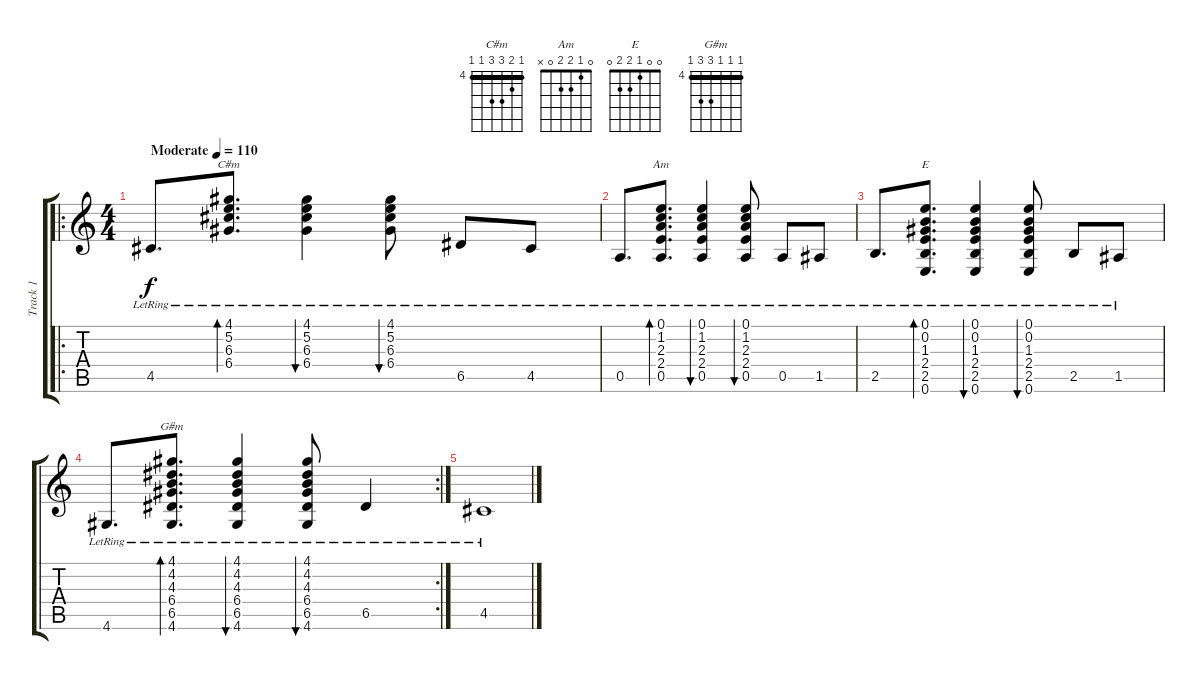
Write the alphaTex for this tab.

\track ("Track 1" "Track 1") {instrument acousticguitarsteel}
\staff {score tabs}
\tuning (E4 B3 G3 D3 A2 E2) {hide}
\chord ("C#m" 4 5 6 6 4 4) {firstfret 4 barre 4}
\chord ("Am" 0 1 2 2 0 x)
\chord ("E" 0 0 1 2 2 0)
\chord ("G#m" 4 4 4 6 6 4) {firstfret 4 barre 4}
\ro
\ts (4 4)
\tempo (110 "Moderate")
\clef g2
\ks c
4.5{lr}.8{d dy f instrument acousticguitarsteel} (4.1{lr} 5.2{lr} 6.3{lr} 6.4{lr}).8{d bd 240 ch "C#m"} (4.1{lr} 5.2{lr} 6.3{lr} 6.4{lr}).4{bu 60} (4.1{lr} 5.2{lr} 6.3{lr} 6.4{lr}).8{bu 60} 6.5{lr}.8 4.5{lr}.8 |
0.5{lr}.8{d} (0.1{lr} 1.2{lr} 2.3{lr} 2.4{lr} 0.5{lr}).8{d bd 240 ch "Am"} (0.1{lr} 1.2{lr} 2.3{lr} 2.4{lr} 0.5{lr}).4{bu 60} (0.1{lr} 1.2{lr} 2.3{lr} 2.4{lr} 0.5{lr}).8{bu 60} 0.5{lr}.8 1.5{lr}.8 |
2.5{lr}.8{d} (0.1{lr} 0.2{lr} 1.3{lr} 2.4{lr} 2.5{lr} 0.6{lr}).8{d bd 240 ch "E"} (0.1{lr} 0.2{lr} 1.3{lr} 2.4{lr} 2.5{lr} 0.6{lr}).4{bu 60} (0.1{lr} 0.2{lr} 1.3{lr} 2.4{lr} 2.5{lr} 0.6{lr}).8{bu 60} 2.5{lr}.8 1.5{lr}.8 |
\rc 2
4.6{lr}.8{d} (4.1{lr} 4.2{lr} 4.3{lr} 6.4{lr} 6.5{lr} 4.6{lr}).8{d bd 240 ch "G#m"} (4.1{lr} 4.2{lr} 4.3{lr} 6.4{lr} 6.5{lr} 4.6{lr}).4{bu 60} (4.1{lr} 4.2{lr} 4.3{lr} 6.4{lr} 6.5{lr} 4.6{lr}).8{bu 60} 6.5{lr}.4 |
4.5{lr}.1
